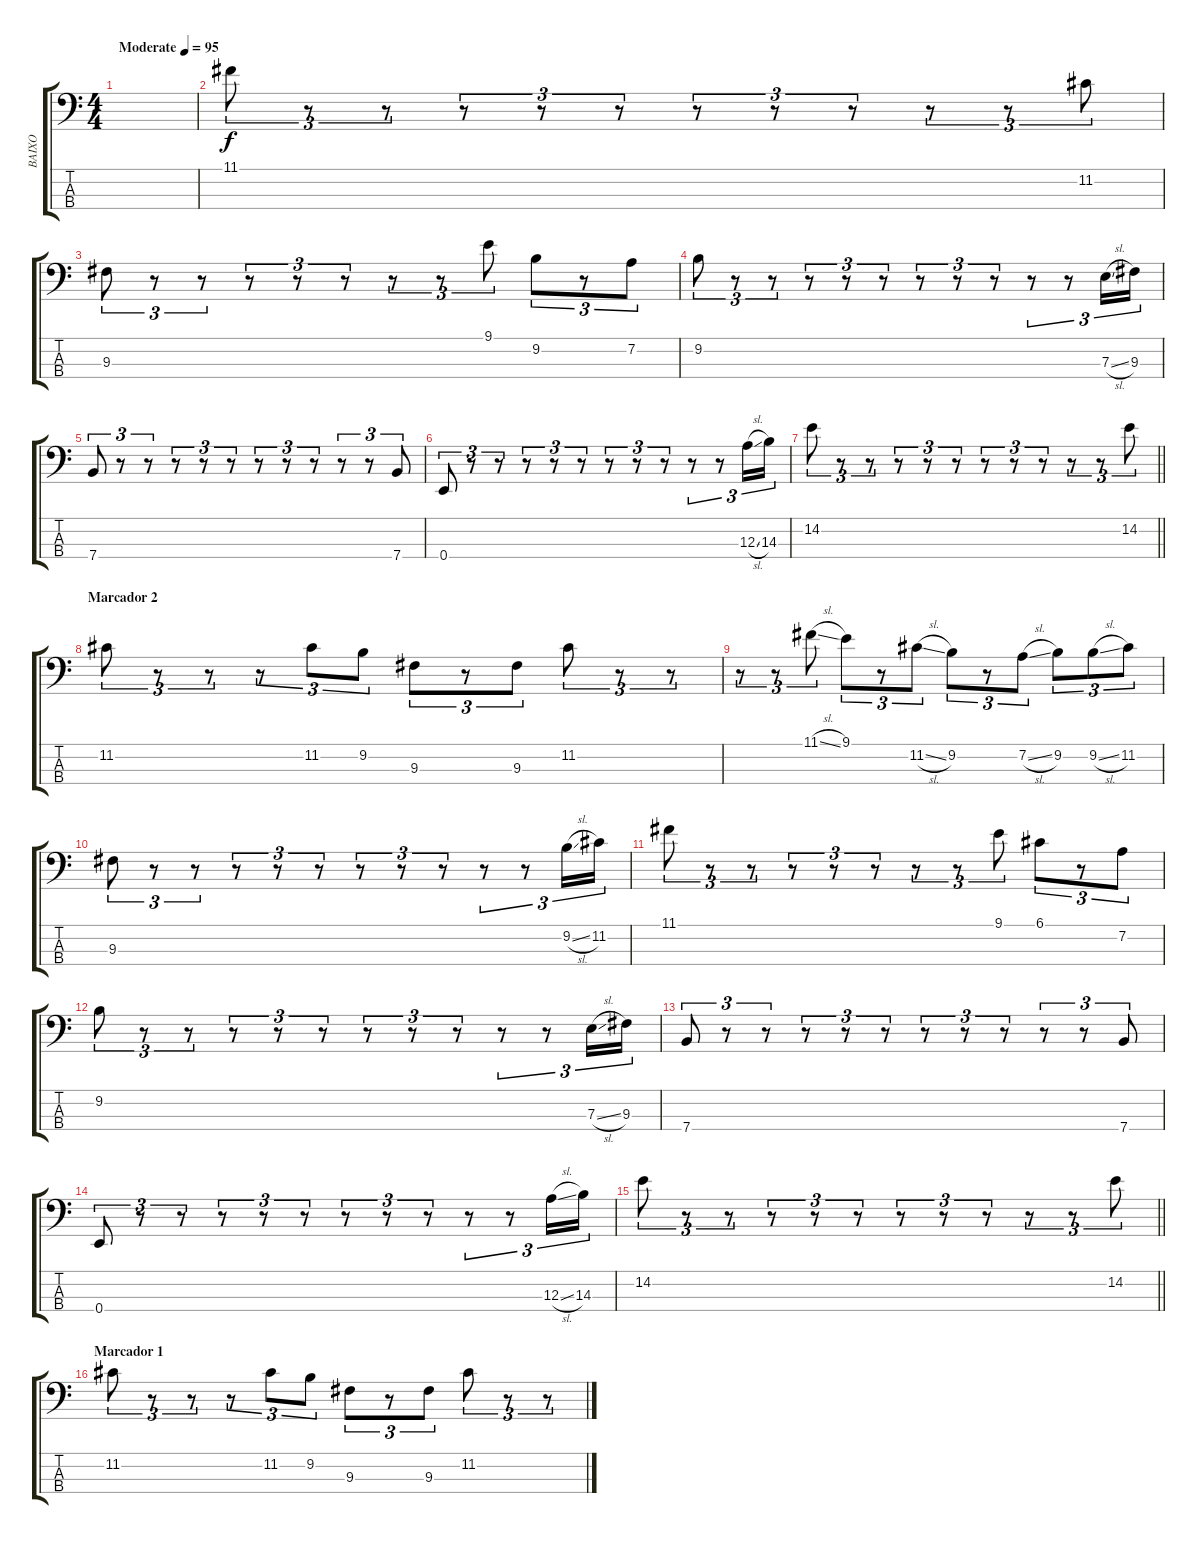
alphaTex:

\track ("BAIXO" "BAIXO") {instrument electricguitarmuted}
\staff {score tabs}
\tuning (G2 D2 A1 E1) {hide}
\ts (4 4)
\tempo (95 "Moderate")
\clef f4
\ks c
|
11.1.8{tu (3 2)} r.8{tu (3 2)} r.8{tu (3 2)} r.8{tu (3 2)} r.8{tu (3 2)} r.8{tu (3 2)} r.8{tu (3 2)} r.8{tu (3 2)} r.8{tu (3 2)} r.8{tu (3 2)} r.8{tu (3 2)} 11.2.8{tu (3 2)} |
9.3.8{tu (3 2)} r.8{tu (3 2)} r.8{tu (3 2)} r.8{tu (3 2)} r.8{tu (3 2)} r.8{tu (3 2)} r.8{tu (3 2)} r.8{tu (3 2)} 9.1.8{tu (3 2)} 9.2.8{tu (3 2)} r.8{tu (3 2)} 7.2.8{tu (3 2)} |
9.2.8{tu (3 2)} r.8{tu (3 2)} r.8{tu (3 2)} r.8{tu (3 2)} r.8{tu (3 2)} r.8{tu (3 2)} r.8{tu (3 2)} r.8{tu (3 2)} r.8{tu (3 2)} r.8{tu (3 2)} r.8{tu (3 2)} 7.3{sl}.16{tu (3 2)} 9.3.16{tu (3 2)} |
7.4.8{tu (3 2)} r.8{tu (3 2)} r.8{tu (3 2)} r.8{tu (3 2)} r.8{tu (3 2)} r.8{tu (3 2)} r.8{tu (3 2)} r.8{tu (3 2)} r.8{tu (3 2)} r.8{tu (3 2)} r.8{tu (3 2)} 7.4.8{tu (3 2)} |
0.4.8{tu (3 2)} r.8{tu (3 2)} r.8{tu (3 2)} r.8{tu (3 2)} r.8{tu (3 2)} r.8{tu (3 2)} r.8{tu (3 2)} r.8{tu (3 2)} r.8{tu (3 2)} r.8{tu (3 2)} r.8{tu (3 2)} 12.3{sl}.16{tu (3 2)} 14.3.16{tu (3 2)} |
\barLineRight lightlight
14.2.8{tu (3 2)} r.8{tu (3 2)} r.8{tu (3 2)} r.8{tu (3 2)} r.8{tu (3 2)} r.8{tu (3 2)} r.8{tu (3 2)} r.8{tu (3 2)} r.8{tu (3 2)} r.8{tu (3 2)} r.8{tu (3 2)} 14.2.8{tu (3 2)} |
\section ("" "Marcador 2")
11.2.8{tu (3 2)} r.8{tu (3 2)} r.8{tu (3 2)} r.8{tu (3 2)} 11.2.8{tu (3 2)} 9.2.8{tu (3 2)} 9.3.8{tu (3 2)} r.8{tu (3 2)} 9.3.8{tu (3 2)} 11.2.8{tu (3 2)} r.8{tu (3 2)} r.8{tu (3 2)} |
r.8{tu (3 2)} r.8{tu (3 2)} 11.1{sl}.8{tu (3 2)} 9.1.8{tu (3 2)} r.8{tu (3 2)} 11.2{sl}.8{tu (3 2)} 9.2.8{tu (3 2)} r.8{tu (3 2)} 7.2{sl}.8{tu (3 2)} 9.2.8{tu (3 2)} 9.2{sl}.8{tu (3 2)} 11.2.8{tu (3 2)} |
9.3.8{tu (3 2)} r.8{tu (3 2)} r.8{tu (3 2)} r.8{tu (3 2)} r.8{tu (3 2)} r.8{tu (3 2)} r.8{tu (3 2)} r.8{tu (3 2)} r.8{tu (3 2)} r.8{tu (3 2)} r.8{tu (3 2)} 9.2{sl}.16{tu (3 2)} 11.2.16{tu (3 2)} |
11.1.8{tu (3 2)} r.8{tu (3 2)} r.8{tu (3 2)} r.8{tu (3 2)} r.8{tu (3 2)} r.8{tu (3 2)} r.8{tu (3 2)} r.8{tu (3 2)} 9.1.8{tu (3 2)} 6.1.8{tu (3 2)} r.8{tu (3 2)} 7.2.8{tu (3 2)} |
9.2.8{tu (3 2)} r.8{tu (3 2)} r.8{tu (3 2)} r.8{tu (3 2)} r.8{tu (3 2)} r.8{tu (3 2)} r.8{tu (3 2)} r.8{tu (3 2)} r.8{tu (3 2)} r.8{tu (3 2)} r.8{tu (3 2)} 7.3{sl}.16{tu (3 2)} 9.3.16{tu (3 2)} |
7.4.8{tu (3 2)} r.8{tu (3 2)} r.8{tu (3 2)} r.8{tu (3 2)} r.8{tu (3 2)} r.8{tu (3 2)} r.8{tu (3 2)} r.8{tu (3 2)} r.8{tu (3 2)} r.8{tu (3 2)} r.8{tu (3 2)} 7.4.8{tu (3 2)} |
0.4.8{tu (3 2)} r.8{tu (3 2)} r.8{tu (3 2)} r.8{tu (3 2)} r.8{tu (3 2)} r.8{tu (3 2)} r.8{tu (3 2)} r.8{tu (3 2)} r.8{tu (3 2)} r.8{tu (3 2)} r.8{tu (3 2)} 12.3{sl}.16{tu (3 2)} 14.3.16{tu (3 2)} |
\barLineRight lightlight
14.2.8{tu (3 2)} r.8{tu (3 2)} r.8{tu (3 2)} r.8{tu (3 2)} r.8{tu (3 2)} r.8{tu (3 2)} r.8{tu (3 2)} r.8{tu (3 2)} r.8{tu (3 2)} r.8{tu (3 2)} r.8{tu (3 2)} 14.2.8{tu (3 2)} |
\section ("" "Marcador 1")
11.2.8{tu (3 2)} r.8{tu (3 2)} r.8{tu (3 2)} r.8{tu (3 2)} 11.2.8{tu (3 2)} 9.2.8{tu (3 2)} 9.3.8{tu (3 2)} r.8{tu (3 2)} 9.3.8{tu (3 2)} 11.2.8{tu (3 2)} r.8{tu (3 2)} r.8{tu (3 2)}
